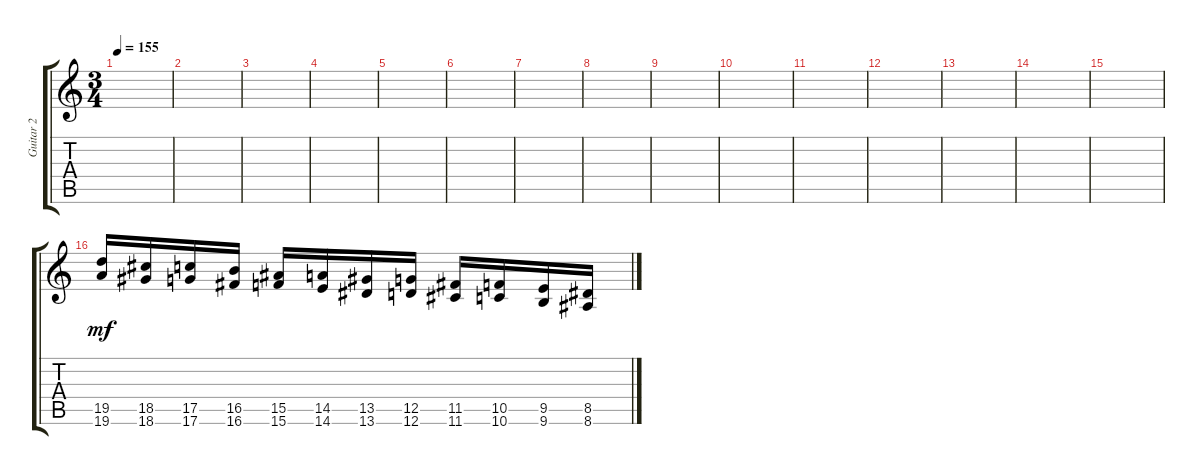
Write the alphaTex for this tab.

\track ("Guitar 2" "Guitar 2") {instrument distortionguitar}
\staff {score tabs}
\tuning (D4 A3 F3 C3 G2 D2) {hide}
\ts (3 4)
\tempo 155
\clef g2
\ks c
|
|
|
|
|
|
|
|
|
|
|
|
|
|
|
(19.5 19.6).16{dy mf instrument guitarfretnoise} (18.5 18.6).16 (17.5 17.6).16 (16.5 16.6).16 (15.5 15.6).16 (14.5 14.6).16 (13.5 13.6).16 (12.5 12.6).16 (11.5 11.6).16 (10.5 10.6).16 (9.5 9.6).16 (8.5 8.6).16
